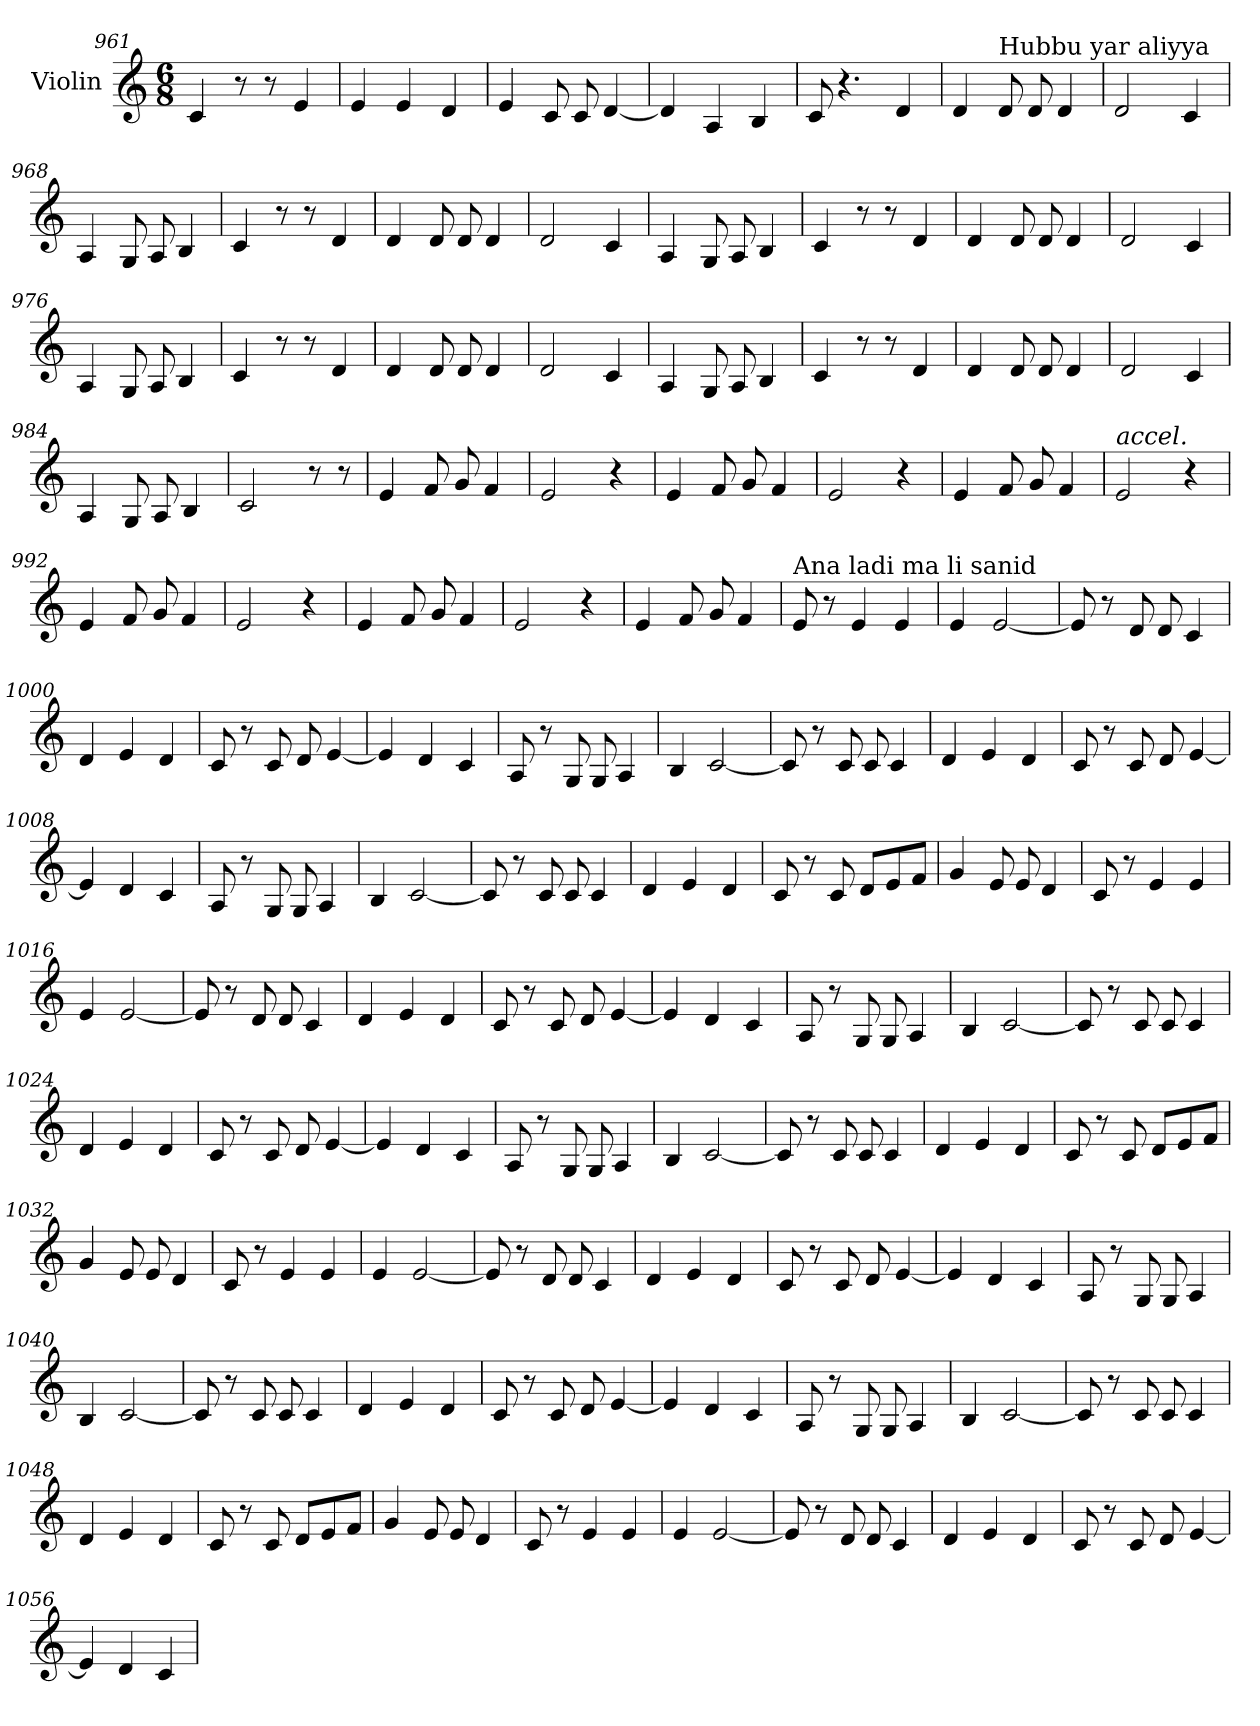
**kern
*part1
*staff1
*I"Violin
*clefG2
*k[]
*M6/8
=961
4c/
8r
8r
4e/
=962
4e/
4e/
4d/
=963
4e/
8c/
8c/
[4d/
!!LO:LB:g=z
=964
4d/]
4A/
4B/
=965
8c/
4.r
4d/
=966
4d/
!LO:TX:a:t=Hubbu yar aliyya
8d/
8d/
4d/
=967
2d/
4c/
=968
4A/
8G/
8A/
4B/
=969
4c/
8r
8r
4d/
=970
4d/
8d/
8d/
4d/
!!LO:LB:g=z
=971
2d/
4c/
=972
4A/
8G/
8A/
4B/
=973
4c/
8r
8r
4d/
=974
4d/
8d/
8d/
4d/
=975
2d/
4c/
=976
4A/
8G/
8A/
4B/
=977
4c/
8r
8r
4d/
!!LO:LB:g=z
=978
4d/
8d/
8d/
4d/
=979
2d/
4c/
=980
4A/
8G/
8A/
4B/
=981
4c/
8r
8r
4d/
=982
4d/
8d/
8d/
4d/
=983
2d/
4c/
=984
4A/
8G/
8A/
4B/
!!LO:LB:g=z
=985
2c/
8r
8r
=986
4e/
8f/
8g/
4f/
=987
2e/
4r
=988
4e/
8f/
8g/
4f/
=989
2e/
4r
=990
4e/
8f/
8g/
4f/
=991
!LO:TX:a:i:t=accel.
2e/
4r
!!LO:LB:g=z
=992
4e/
8f/
8g/
4f/
=993
2e/
4r
=994
4e/
8f/
8g/
4f/
=995
2e/
4r
=996
4e/
8f/
8g/
4f/
=997
*MM170
!LO:TX:a:t=Ana ladi ma li sanid
8e/
8r
4e/
4e/
=998
4e/
[2e/
!!LO:PB:g=z
=999
8e/]
8r
8d/
8d/
4c/
=1000
4d/
4e/
4d/
=1001
8c/
8r
8c/
8d/
[4e/
=1002
4e/]
4d/
4c/
=1003
8A/
8r
8G/
8G/
4A/
=1004
4B/
[2c/
!!LO:LB:g=z
=1005
8c/]
8r
8c/
8c/
4c/
=1006
4d/
4e/
4d/
=1007
8c/
8r
8c/
8d/
[4e/
=1008
4e/]
4d/
4c/
=1009
8A/
8r
8G/
8G/
4A/
=1010
4B/
[2c/
!!LO:LB:g=z
=1011
8c/]
8r
8c/
8c/
4c/
=1012
4d/
4e/
4d/
=1013
8c/
8r
8c/
8d/L
8e/
8f/J
=1014
4g/
8e/
8e/
4d/
=1015
8c/
8r
4e/
4e/
=1016
4e/
[2e/
!!LO:LB:g=z
=1017
8e/]
8r
8d/
8d/
4c/
=1018
4d/
4e/
4d/
=1019
8c/
8r
8c/
8d/
[4e/
=1020
4e/]
4d/
4c/
=1021
8A/
8r
8G/
8G/
4A/
=1022
4B/
[2c/
!!LO:LB:g=z
=1023
8c/]
8r
8c/
8c/
4c/
=1024
4d/
4e/
4d/
=1025
8c/
8r
8c/
8d/
[4e/
=1026
4e/]
4d/
4c/
=1027
8A/
8r
8G/
8G/
4A/
=1028
4B/
[2c/
!!LO:LB:g=z
=1029
8c/]
8r
8c/
8c/
4c/
=1030
4d/
4e/
4d/
=1031
8c/
8r
8c/
8d/L
8e/
8f/J
=1032
4g/
8e/
8e/
4d/
=1033
8c/
8r
4e/
4e/
=1034
4e/
[2e/
!!LO:LB:g=z
=1035
8e/]
8r
8d/
8d/
4c/
=1036
4d/
4e/
4d/
=1037
8c/
8r
8c/
8d/
[4e/
=1038
4e/]
4d/
4c/
=1039
8A/
8r
8G/
8G/
4A/
=1040
4B/
[2c/
!!LO:LB:g=z
=1041
8c/]
8r
8c/
8c/
4c/
=1042
4d/
4e/
4d/
=1043
8c/
8r
8c/
8d/
[4e/
=1044
4e/]
4d/
4c/
=1045
8A/
8r
8G/
8G/
4A/
=1046
4B/
[2c/
!!LO:PB:g=z
=1047
8c/]
8r
8c/
8c/
4c/
=1048
4d/
4e/
4d/
=1049
8c/
8r
8c/
8d/L
8e/
8f/J
=1050
4g/
8e/
8e/
4d/
=1051
8c/
8r
4e/
4e/
=1052
4e/
[2e/
!!LO:LB:g=z
=1053
8e/]
8r
8d/
8d/
4c/
=1054
4d/
4e/
4d/
=1055
8c/
8r
8c/
8d/
[4e/
=1056
4e/]
4d/
4c/
=
*-
